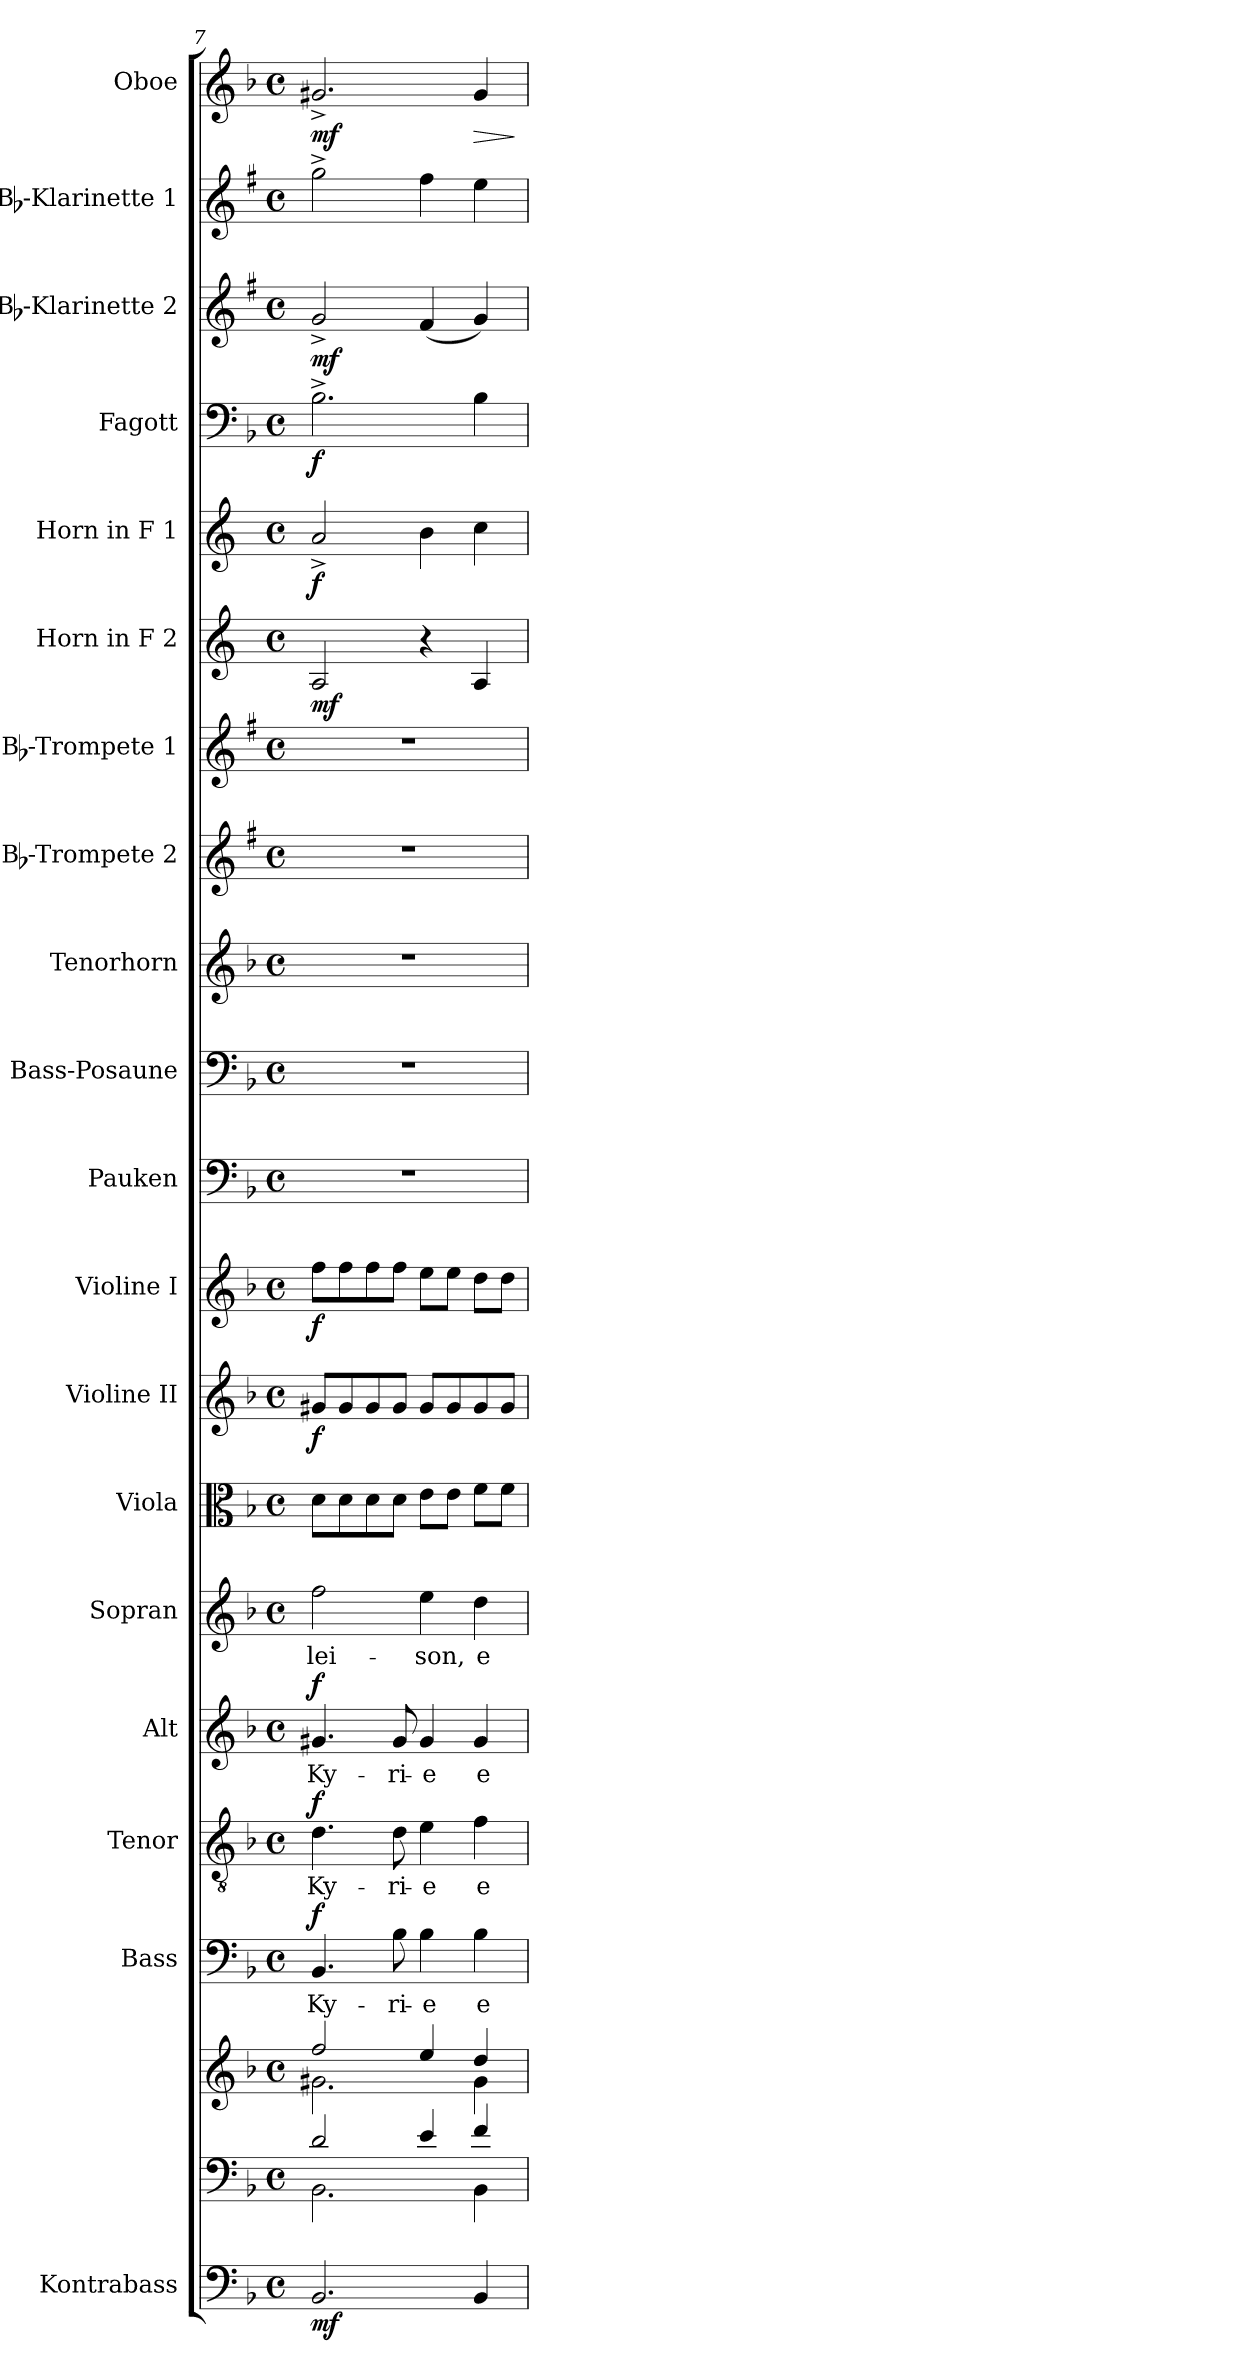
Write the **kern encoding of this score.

**kern	**dynam	**kern	**kern	**kern	**text	**dynam	**kern	**text	**dynam	**kern	**text	**dynam	**kern	**text	**kern	**kern	**dynam	**kern	**dynam	**kern	**kern	**kern	**kern	**kern	**kern	**dynam	**kern	**dynam	**kern	**dynam	**kern	**dynam	**kern	**kern	**dynam
*part20	*part20	*part19	*part19	*part18	*part18	*part18	*part17	*part17	*part17	*part16	*part16	*part16	*part15	*part15	*part14	*part13	*part13	*part12	*part12	*part11	*part10	*part9	*part8	*part7	*part6	*part6	*part5	*part5	*part4	*part4	*part3	*part3	*part2	*part1	*part1
*staff21	*staff21	*staff20	*staff19	*staff18	*staff18	*staff18	*staff17	*staff17	*staff17	*staff16	*staff16	*staff16	*staff15	*staff15	*staff14	*staff13	*staff13	*staff12	*staff12	*staff11	*staff10	*staff9	*staff8	*staff7	*staff6	*staff6	*staff5	*staff5	*staff4	*staff4	*staff3	*staff3	*staff2	*staff1	*staff1
*I"Kontrabass	*	*	*	*I"Bass	*	*	*I"Tenor	*	*	*I"Alt	*	*	*I"Sopran	*	*I"Viola	*I"Violine II	*	*I"Violine I	*	*I"Pauken	*I"Bass-Posaune	*I"Tenorhorn	*I"Bb-Trompete 2	*I"Bb-Trompete 1	*I"Horn in F 2	*	*I"Horn in F 1	*	*I"Fagott	*	*I"Bb-Klarinette 2	*	*I"Bb-Klarinette 1	*I"Oboe	*
*I'Kb.	*	*	*	*I'B.	*	*	*I'T.	*	*	*I'A.	*	*	*I'S.	*	*I'Vla.	*I'Vl. II	*	*I'Vl. I	*	*I'Pk.	*I'B. Pos.	*I'T. Hrn.	*I'Bb Trp. 2	*I'Bb Trp. 1	*	*	*	*	*I'Fg.	*	*I'Bb Kl. 2	*	*I'Bb Kl. 1	*I'Ob.	*
*clefF4	*	*clefF4	*clefG2	*clefF4	*	*	*clefGv2	*	*	*clefG2	*	*	*clefG2	*	*clefC3	*clefG2	*	*clefG2	*	*clefF4	*clefF4	*clefG2	*clefG2	*clefG2	*clefG2	*	*clefG2	*	*clefF4	*	*clefG2	*	*clefG2	*clefG2	*
*ITrd7c12	*	*	*	*	*	*	*	*	*	*	*	*	*	*	*	*	*	*	*	*	*	*ITrd8c14	*ITrd1c2	*ITrd1c2	*ITrd4c7	*	*ITrd4c7	*	*	*	*ITrd1c2	*	*ITrd1c2	*	*
*k[b-]	*	*k[b-]	*k[b-]	*k[b-]	*	*	*k[b-]	*	*	*k[b-]	*	*	*k[b-]	*	*k[b-]	*k[b-]	*	*k[b-]	*	*k[b-]	*k[b-]	*k[b-]	*k[b-]	*k[b-]	*k[b-]	*	*k[b-]	*	*k[b-]	*	*k[b-]	*	*k[b-]	*k[b-]	*
*F:	*	*F:	*F:	*F:	*	*	*F:	*	*	*F:	*	*	*F:	*	*F:	*F:	*	*F:	*	*F:	*F:	*F:	*F:	*F:	*F:	*	*F:	*	*F:	*	*F:	*	*F:	*F:	*
*M4/4	*	*M4/4	*M4/4	*M4/4	*	*	*M4/4	*	*	*M4/4	*	*	*M4/4	*	*M4/4	*M4/4	*	*M4/4	*	*M4/4	*M4/4	*M4/4	*M4/4	*M4/4	*M4/4	*	*M4/4	*	*M4/4	*	*M4/4	*	*M4/4	*M4/4	*
*met(c)	*	*met(c)	*met(c)	*met(c)	*	*	*met(c)	*	*	*met(c)	*	*	*met(c)	*	*met(c)	*met(c)	*	*met(c)	*	*met(c)	*met(c)	*met(c)	*met(c)	*met(c)	*met(c)	*	*met(c)	*	*met(c)	*	*met(c)	*	*met(c)	*met(c)	*
=7	=7	=7	=7	=7	=7	=7	=7	=7	=7	=7	=7	=7	=7	=7	=7	=7	=7	=7	=7	=7	=7	=7	=7	=7	=7	=7	=7	=7	=7	=7	=7	=7	=7	=7	=7
*	*	*^	*^	*	*	*	*	*	*	*	*	*	*	*	*	*	*	*	*	*	*	*	*	*	*	*	*	*	*	*	*	*	*	*	*
!	!LO:DY:b	!	!	!	!	!	!LO:LY:b	!LO:DY:a	!	!LO:LY:b	!LO:DY:a	!	!LO:LY:b	!LO:DY:a	!	!LO:LY:b	!	!	!LO:DY:b	!	!LO:DY:b	!	!	!	!	!	!	!LO:DY:b	!	!LO:DY:b	!	!LO:DY:b	!	!LO:DY:b	!	!	!LO:DY:b
2.BBB-/	mf	2d/	2.BB-\	2ff/	2.g#X\	4.BB-/	Ky-	f	4.d\	Ky-	f	4.g#X/	Ky-	f	2ff\	-lei-	8d\L	8g#X/L	f	8ff\L	f	1r	1r	1r	1r	1r	2D/	mf	2d^>/	f	2.B-^>\	f	2f^>/	mf	2ff^>\	2.g#X^>/	mf
.	.	.	.	.	.	.	.	.	.	.	.	.	.	.	.	.	8d\	8g#/	.	8ff\	.	.	.	.	.	.	.	.	.	.	.	.	.	.	.	.	.
.	.	.	.	.	.	.	.	.	.	.	.	.	.	.	.	.	8d\	8g#/	.	8ff\	.	.	.	.	.	.	.	.	.	.	.	.	.	.	.	.	.
!	!	!	!	!	!	!	!LO:LY:b	!	!	!LO:LY:b	!	!	!LO:LY:b	!	!	!	!	!	!	!	!	!	!	!	!	!	!	!	!	!	!	!	!	!	!	!	!
.	.	.	.	.	.	8B-\	-ri-	.	8d\	-ri-	.	8g#/	-ri-	.	.	.	8d\J	8g#/J	.	8ff\J	.	.	.	.	.	.	.	.	.	.	.	.	.	.	.	.	.
!	!	!	!	!	!	!	!LO:LY:b	!	!	!LO:LY:b	!	!	!LO:LY:b	!	!	!LO:LY:b	!	!	!	!	!	!	!	!	!	!	!	!	!	!	!	!	!	!	!	!	!
.	.	4e/	.	4ee/	.	4B-\	-e	.	4e\	-e	.	4g#/	-e	.	4ee\	-son,	8e\L	8g#/L	.	8ee\L	.	.	.	.	.	.	4r	.	4e\	.	.	.	(<4e/	.	4ee\	.	.
.	.	.	.	.	.	.	.	.	.	.	.	.	.	.	.	.	8e\J	8g#/	.	8ee\J	.	.	.	.	.	.	.	.	.	.	.	.	.	.	.	.	.
!	!	!	!	!	!	!	!LO:LY:b	!	!	!LO:LY:b	!	!	!LO:LY:b	!	!	!LO:LY:b	!	!	!	!	!	!	!	!	!	!	!	!	!	!	!	!	!	!	!	!	!LO:HP:b
4BBB-/	.	4f/	4BB-\	4dd/	4g#\	4B-\	e-	.	4f\	e-	.	4g#/	e-	.	4dd\	e-	8f\L	8g#/	.	8dd\L	.	.	.	.	.	.	4D/	.	4f\	.	4B-\	.	4f/)	.	4dd\	4g#/	>
.	.	.	.	.	.	.	.	.	.	.	.	.	.	.	.	.	8f\J	8g#/J	.	8dd\J	.	.	.	.	.	.	.	.	.	.	.	.	.	.	.	.	.
*	*	*v	*v	*	*	*	*	*	*	*	*	*	*	*	*	*	*	*	*	*	*	*	*	*	*	*	*	*	*	*	*	*	*	*	*	*	*
*	*	*	*v	*v	*	*	*	*	*	*	*	*	*	*	*	*	*	*	*	*	*	*	*	*	*	*	*	*	*	*	*	*	*	*	*	*
.	.	.	.	.	.	.	.	.	.	.	.	.	.	.	.	.	.	.	.	.	.	.	.	.	.	.	.	.	.	.	.	.	.	.	]
=	=	=	=	=	=	=	=	=	=	=	=	=	=	=	=	=	=	=	=	=	=	=	=	=	=	=	=	=	=	=	=	=	=	=	=
*-	*-	*-	*-	*-	*-	*-	*-	*-	*-	*-	*-	*-	*-	*-	*-	*-	*-	*-	*-	*-	*-	*-	*-	*-	*-	*-	*-	*-	*-	*-	*-	*-	*-	*-	*-
